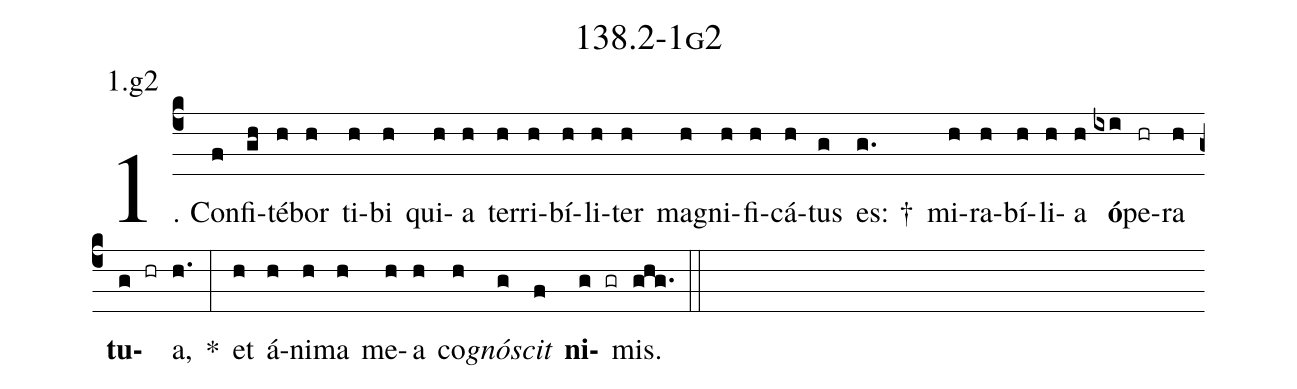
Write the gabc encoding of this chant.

name: 138.2-1g2;
annotation: 1.g2;
%%
(c4)1. Con(f)fi(gh)té(h)bor(h) ti(h)bi(h) qui(h)a(h) ter(h)ri(h)bí(h)li(h)ter(h) ma(h)gni(h)fi(h)cá(h)tus(g) es: †(g.) mi(h)ra(h)bí(h)li(h)a(h) <b>ó</b>(ixi)pe(hr)ra(h) <b>tu</b>(g hr)a,(h.) *(:) et(h) á(h)ni(h)ma(h) me(h)a(h) co(h)<i>gnó</i>(g)<i>scit</i>(f) <b>ni</b>(g gr)mis.(ghg.) (::)
